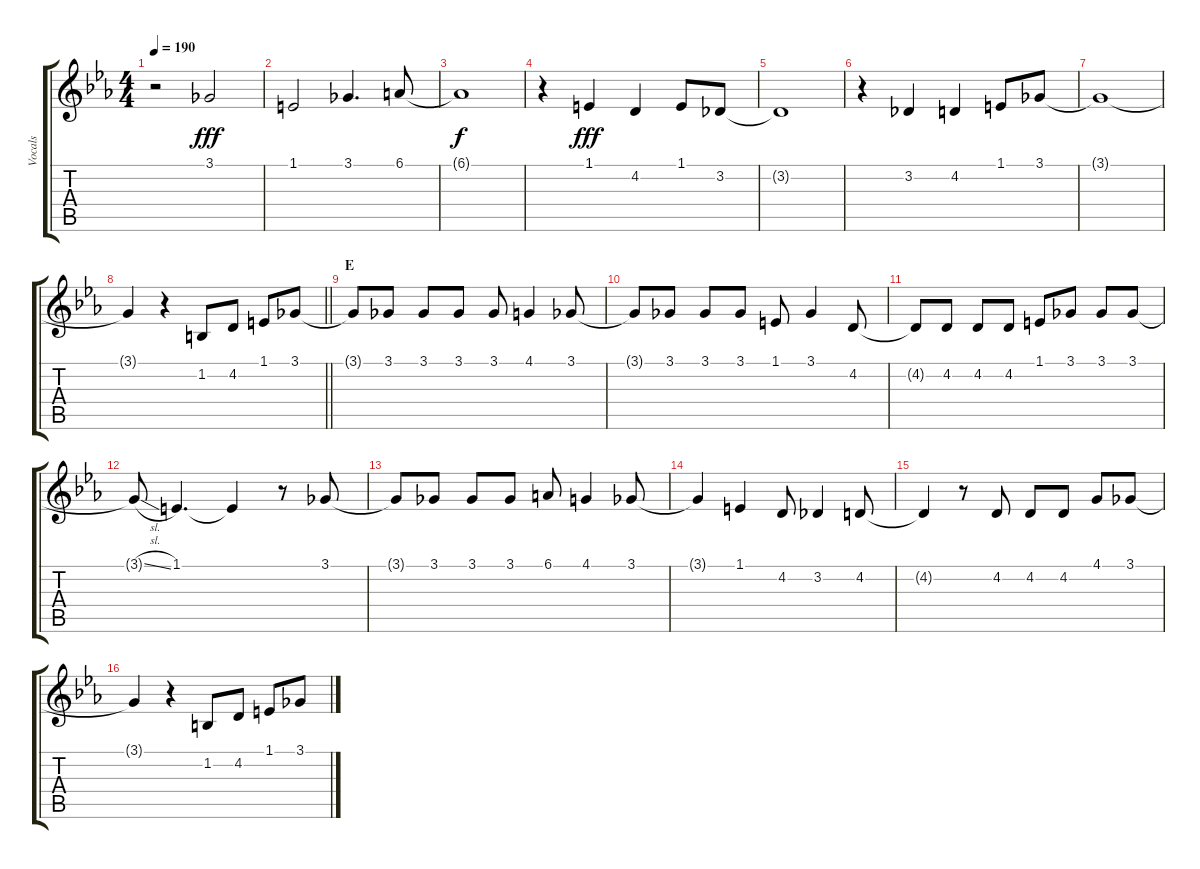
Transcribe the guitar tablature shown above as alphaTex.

\track ("Vocals" "Vocals") {instrument violin}
\staff {score tabs}
\tuning (Eb4 Bb3 Gb3 Db3 Ab2 Eb2) {hide}
\ts (4 4)
\tempo 190
\clef g2
\ks eb
r.2{dy fff} 3.1.2 |
1.1.2 3.1.4{d} 6.1.8 |
6.1{t}.1{dy f} |
r.4 1.1.4{dy fff} 4.2.4 1.1.8 3.2.8 |
3.2{t}.1 |
r.4 3.2.4 4.2.4 1.1.8 3.1.8 |
3.1{t}.1 |
\barLineRight lightlight
3.1{t}.4 r.4 1.2.8 4.2.8 1.1.8 3.1.8 |
\section ("" "E")
3.1{t}.8 3.1.8 3.1.8 3.1.8 3.1.8 4.1.4 3.1.8 |
3.1{t}.8 3.1.8 3.1.8 3.1.8 1.1.8 3.1.4 4.2.8 |
4.2{t}.8 4.2.8 4.2.8 4.2.8 1.1.8 3.1.8 3.1.8 3.1.8 |
3.1{sl t}.8 1.1.4{d} 1.1{t}.4 r.8 3.1.8 |
3.1{t}.8 3.1.8 3.1.8 3.1.8 6.1.8 4.1.4 3.1.8 |
3.1{t}.4 1.1.4 4.2.8 3.2.4 4.2.8 |
4.2{t}.4 r.8 4.2.8 4.2.8 4.2.8 4.1.8 3.1.8 |
3.1{t}.4 r.4 1.2.8 4.2.8 1.1.8 3.1.8
